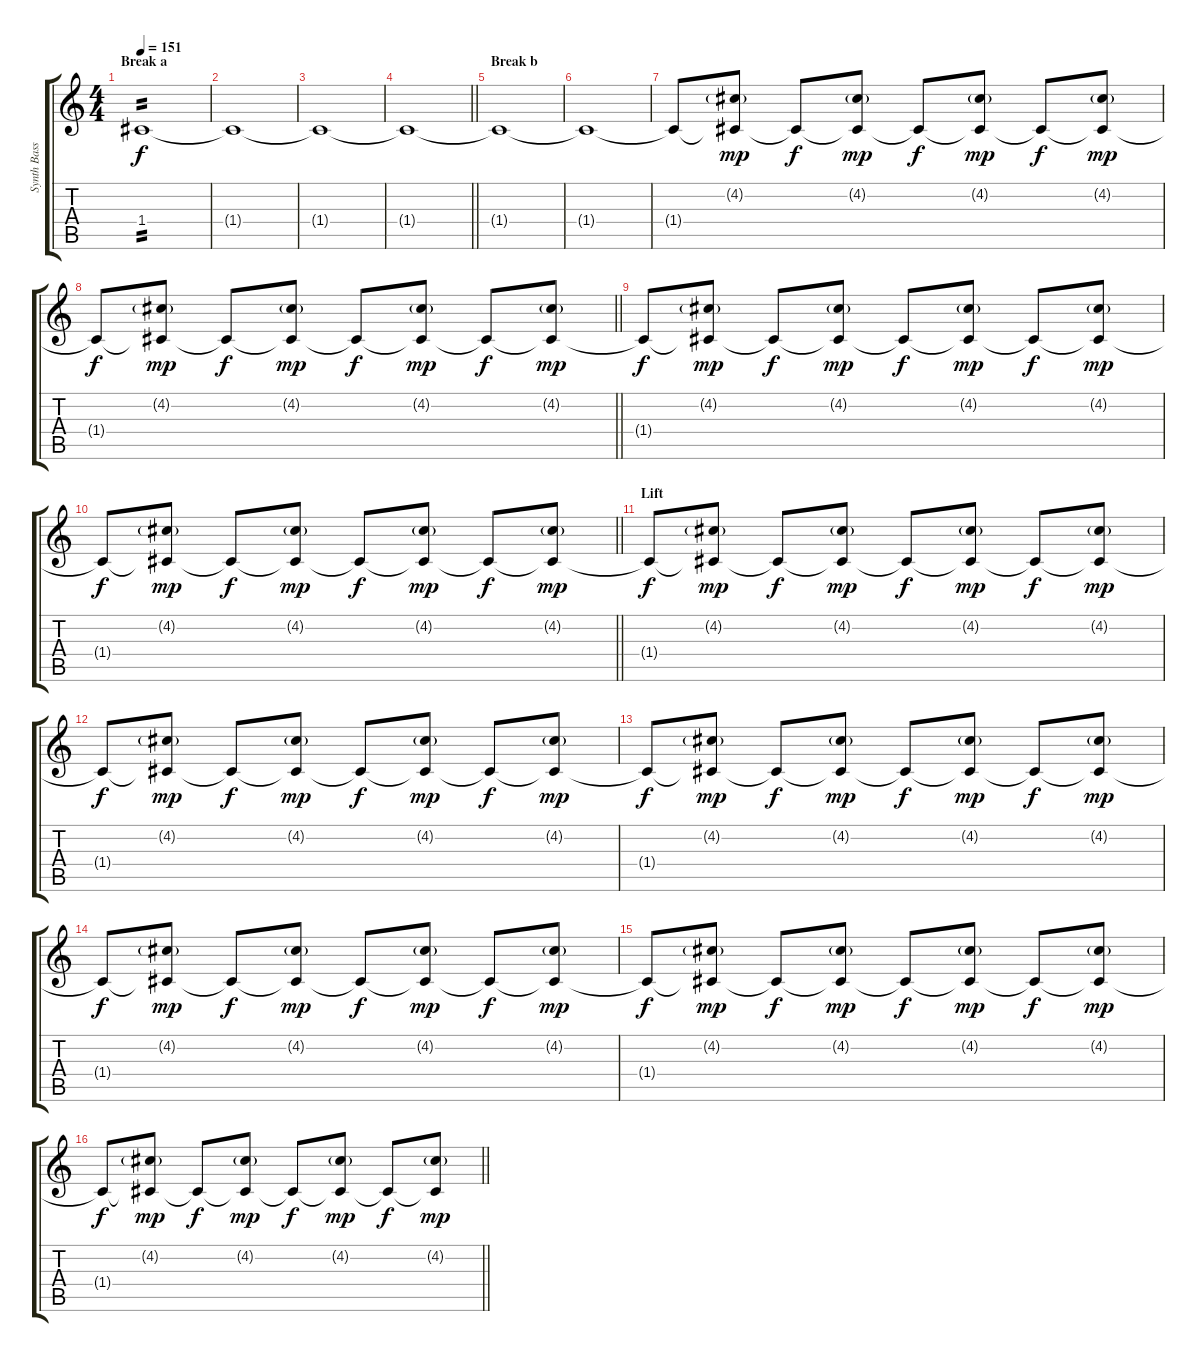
\track ("Synth Bass (Gordon Moakes)" "Synth Bass") {instrument electricbassfinger}
\staff {score tabs}
\tuning (D4 A3 F3 C3 G2 C2) {hide}
\ts (4 4)
\section ("" "Break a")
\tempo 151
\clef g2
\ks c
1.4.1{tp 2 dy f volume 7} |
1.4{t}.1 |
1.4{t}.1 |
\barLineRight lightlight
1.4{t}.1 |
\section ("" "Break b")
1.4{t}.1 |
1.4{t}.1 |
1.4{t}.8 (4.2{g} 1.4{t}).8{dy mp} 1.4{t}.8{dy f} (4.2{g} 1.4{t}).8{dy mp} 1.4{t}.8{dy f} (4.2{g} 1.4{t}).8{dy mp} 1.4{t}.8{dy f} (4.2{g} 1.4{t}).8{dy mp} |
\barLineRight lightlight
1.4{t}.8{dy f} (4.2{g} 1.4{t}).8{dy mp} 1.4{t}.8{dy f} (4.2{g} 1.4{t}).8{dy mp} 1.4{t}.8{dy f} (4.2{g} 1.4{t}).8{dy mp} 1.4{t}.8{dy f} (4.2{g} 1.4{t}).8{dy mp} |
1.4{t}.8{dy f} (4.2{g} 1.4{t}).8{dy mp} 1.4{t}.8{dy f} (4.2{g} 1.4{t}).8{dy mp} 1.4{t}.8{dy f} (4.2{g} 1.4{t}).8{dy mp} 1.4{t}.8{dy f} (4.2{g} 1.4{t}).8{dy mp} |
\barLineRight lightlight
1.4{t}.8{dy f} (4.2{g} 1.4{t}).8{dy mp} 1.4{t}.8{dy f} (4.2{g} 1.4{t}).8{dy mp} 1.4{t}.8{dy f} (4.2{g} 1.4{t}).8{dy mp} 1.4{t}.8{dy f} (4.2{g} 1.4{t}).8{dy mp} |
\section ("" "Lift")
1.4{t}.8{dy f} (4.2{g} 1.4{t}).8{dy mp} 1.4{t}.8{dy f} (4.2{g} 1.4{t}).8{dy mp} 1.4{t}.8{dy f} (4.2{g} 1.4{t}).8{dy mp} 1.4{t}.8{dy f} (4.2{g} 1.4{t}).8{dy mp} |
1.4{t}.8{dy f} (4.2{g} 1.4{t}).8{dy mp} 1.4{t}.8{dy f} (4.2{g} 1.4{t}).8{dy mp} 1.4{t}.8{dy f} (4.2{g} 1.4{t}).8{dy mp} 1.4{t}.8{dy f} (4.2{g} 1.4{t}).8{dy mp} |
1.4{t}.8{dy f} (4.2{g} 1.4{t}).8{dy mp} 1.4{t}.8{dy f} (4.2{g} 1.4{t}).8{dy mp} 1.4{t}.8{dy f} (4.2{g} 1.4{t}).8{dy mp} 1.4{t}.8{dy f} (4.2{g} 1.4{t}).8{dy mp} |
1.4{t}.8{dy f} (4.2{g} 1.4{t}).8{dy mp} 1.4{t}.8{dy f} (4.2{g} 1.4{t}).8{dy mp} 1.4{t}.8{dy f} (4.2{g} 1.4{t}).8{dy mp} 1.4{t}.8{dy f} (4.2{g} 1.4{t}).8{dy mp} |
1.4{t}.8{dy f} (4.2{g} 1.4{t}).8{dy mp} 1.4{t}.8{dy f} (4.2{g} 1.4{t}).8{dy mp} 1.4{t}.8{dy f} (4.2{g} 1.4{t}).8{dy mp} 1.4{t}.8{dy f} (4.2{g} 1.4{t}).8{dy mp} |
\barLineRight lightlight
1.4{t}.8{dy f} (4.2{g} 1.4{t}).8{dy mp} 1.4{t}.8{dy f} (4.2{g} 1.4{t}).8{dy mp} 1.4{t}.8{dy f} (4.2{g} 1.4{t}).8{dy mp} 1.4{t}.8{dy f} (4.2{g} 1.4{t}).8{dy mp}
